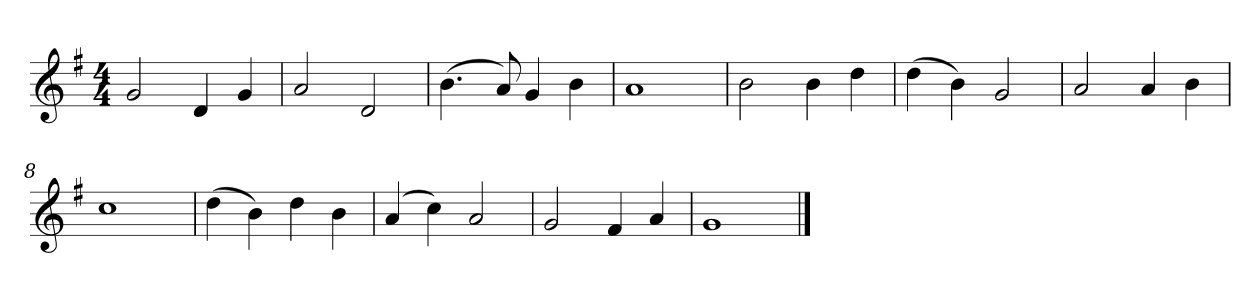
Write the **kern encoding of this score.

**kern
*part1
*staff1
*k[f#]
*M4/4
*MM120
=1
2g
4d
4g
=2
2a
2d
=3
(4.b
8a)
4g
4b
=4
1a
=5
2b
4b
4dd
=6
(4dd
4b)
2g
=7
2a
4a
4b
=8
1cc
=9
(4dd
4b)
4dd
4b
=10
(4a
4cc)
2a
=11
2g
4f#
4a
=12
1g
==
*-
